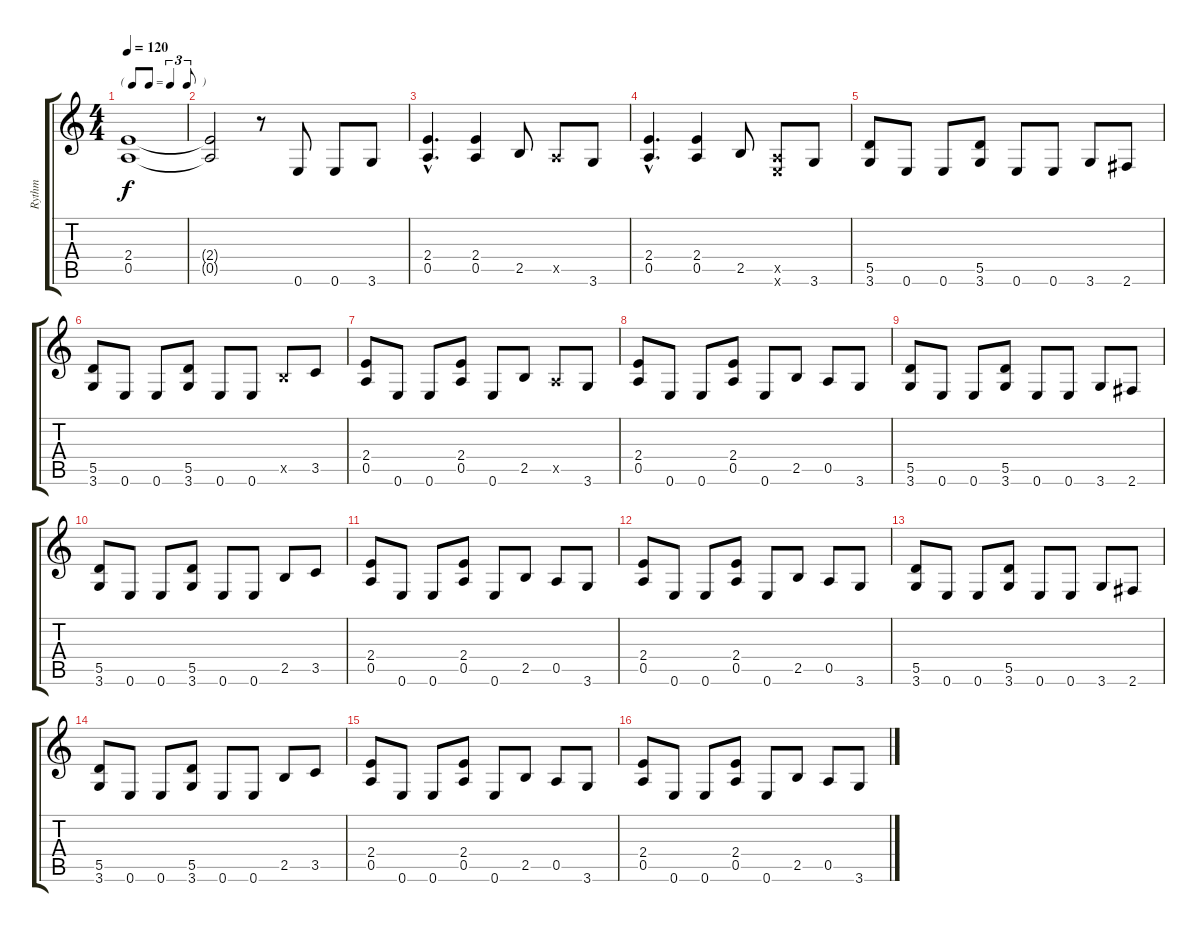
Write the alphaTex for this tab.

\track ("Rythm" "Rythm") {instrument distortionguitar}
\staff {score tabs}
\tuning (E4 B3 G3 D3 A2 E2) {hide}
\ts (4 4)
\tf triplet8th
\tempo 120
\clef g2
\ks c
(2.4{t} 0.5{t}).1{dy f} |
(2.4{t} 0.5{t}).2 r.8 0.6.8 0.6.8 3.6.8 |
(2.4{hac} 0.5{hac}).4{d} (2.4 0.5).4 2.5.8 0.5{x}.8 3.6.8 |
(2.4{hac} 0.5{hac}).4{d} (2.4 0.5).4 2.5.8 (0.5{x} 0.6{x}).8 3.6.8 |
(5.5 3.6).8 0.6.8 0.6.8 (5.5 3.6).8 0.6.8 0.6.8 3.6.8 2.6.8 |
(5.5 3.6).8 0.6.8 0.6.8 (5.5 3.6).8 0.6.8 0.6.8 2.5{x}.8 3.5.8 |
(2.4 0.5).8 0.6.8 0.6.8 (2.4 0.5).8 0.6.8 2.5.8 0.5{x}.8 3.6.8 |
(2.4 0.5).8 0.6.8 0.6.8 (2.4 0.5).8 0.6.8 2.5.8 0.5.8 3.6.8 |
(5.5 3.6).8 0.6.8 0.6.8 (5.5 3.6).8 0.6.8 0.6.8 3.6.8 2.6.8 |
(5.5 3.6).8 0.6.8 0.6.8 (5.5 3.6).8 0.6.8 0.6.8 2.5.8 3.5.8 |
(2.4 0.5).8 0.6.8 0.6.8 (2.4 0.5).8 0.6.8 2.5.8 0.5.8 3.6.8 |
(2.4 0.5).8 0.6.8 0.6.8 (2.4 0.5).8 0.6.8 2.5.8 0.5.8 3.6.8 |
(5.5 3.6).8 0.6.8 0.6.8 (5.5 3.6).8 0.6.8 0.6.8 3.6.8 2.6.8 |
(5.5 3.6).8 0.6.8 0.6.8 (5.5 3.6).8 0.6.8 0.6.8 2.5.8 3.5.8 |
(2.4 0.5).8 0.6.8 0.6.8 (2.4 0.5).8 0.6.8 2.5.8 0.5.8 3.6.8 |
(2.4 0.5).8 0.6.8 0.6.8 (2.4 0.5).8 0.6.8 2.5.8 0.5.8 3.6.8
